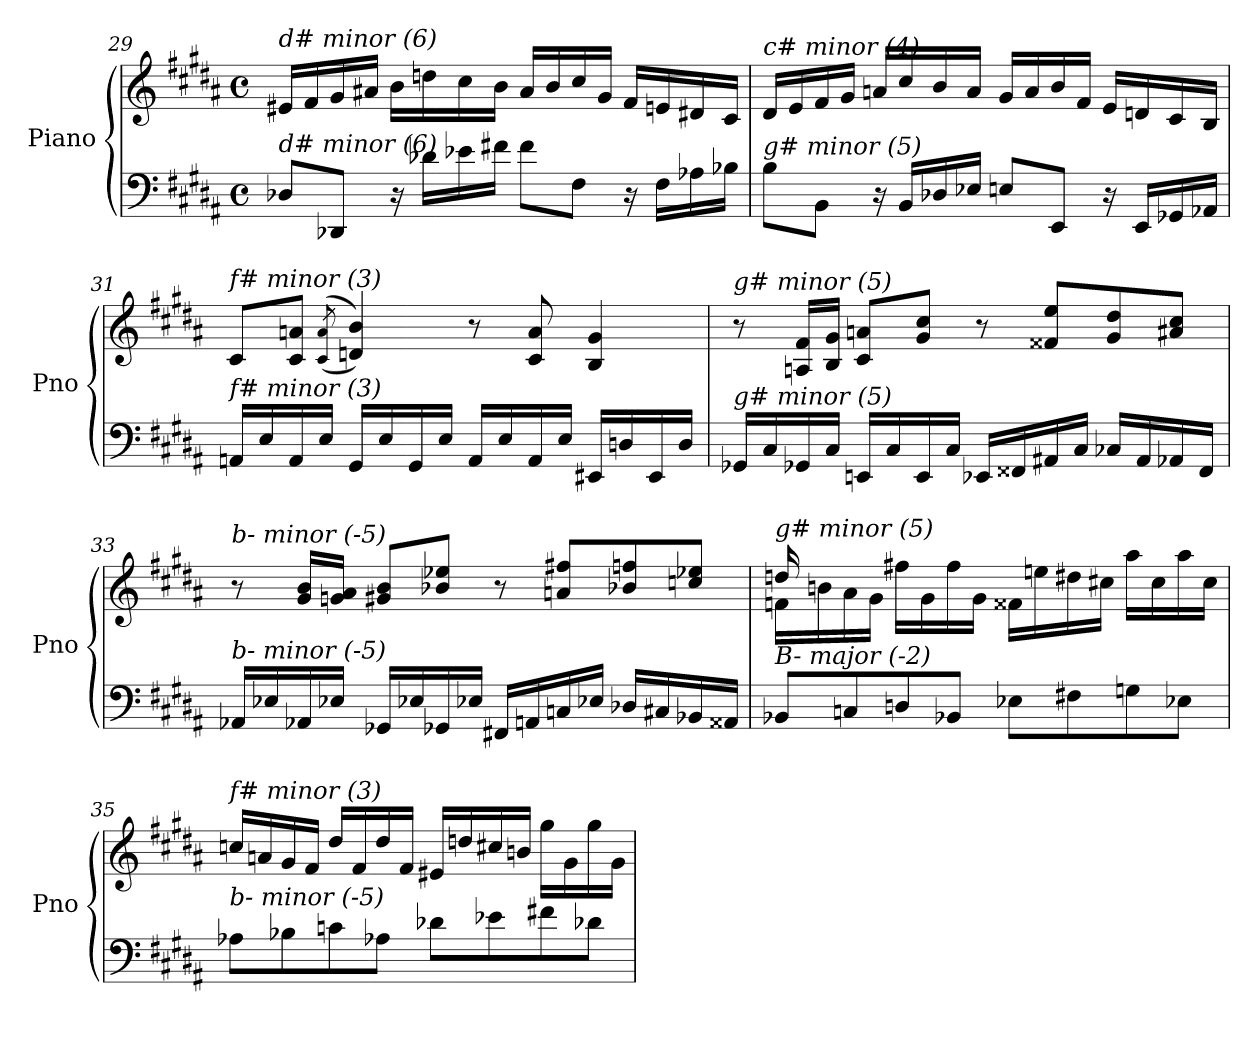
**kern	**kern
*part1	*part1
*staff2	*staff1
*I"Piano	*
*I'Pno	*
*clefF4	*clefG2
*k[f#c#g#d#a#]	*k[f#c#g#d#a#]
*M4/4	*M4/4
*met(c)	*met(c)
=29	=29
!	!LO:TX:i:t=d# minor (6)
!LO:TX:i:t=d# minor (6)	!
8D-Xi/L	16e#X/LL
.	16f#/
8DD-Xi/J	16g#/
.	16a#X/JJ
16r	16b\LL
16d-Xi\LL	16ddn\
16e-Xi\	16cc#\
16f#Xi\JJ	16b\JJ
8f#\L	16a#/LL
.	16b/
8F#\J	16cc#/
.	16g#/JJ
16r	16f#/LL
16F#\LL	16en/
16A-Xi\	16d#X/
16B-Xi\JJ	16c#/JJ
=30	=30
!	!LO:TX:i:t=c# minor (4)
!LO:TX:i:t=g# minor (5)	!
8B\L	16d#/LL
.	16e/
8BB\J	16f#/
.	16g#/JJ
16r	16an/LL
16BB/LL	16cc#/
16D-Xi/	16b/
16E-Xi/JJ	16a/JJ
8E/L	16g#/LL
.	16a/
8EE/J	16b/
.	16f#/JJ
16r	16e/LL
16EE/LL	16dn/
16GG-Xi/	16c#/
16AA-Xi/JJ	16B/JJ
!!LO:LB:g=z
=31	=31
!	!LO:TX:i:t=f# minor (3)
!LO:TX:i:t=f# minor (3)	!
16AAn/LL	8c#/L
16E/	.
16AA/	8c#/ 8an/J
16E/JJ	.
.	((>8qc#/ 8qa/
16GG#/LL	4dn/ 4b/))
16E/	.
16GG#/	.
16E/JJ	.
16AA/LL	8r
16E/	.
16AA/	8c#/ 8a/
16E/JJ	.
16EE#X/LL	4B/ 4g#/
16Dn/	.
16EE#/	.
16D/JJ	.
=32	=32
!	!LO:TX:i:t=g# minor (5)
!LO:TX:i:t=g# minor (5)	!
16GG-Xi/LL	8r
16C#/	.
16GG-Xi/	16An/ 16f#/LL
16C#/JJ	16B/ 16g#/JJ
16EEn/LL	8c#/ 8an/L
16C#/	.
16EE/	8g#/ 8cc#/J
16C#/JJ	.
16EE-Xi/LL	8r
16FF##X/	.
16AA#X/	8f##X/ 8ee/L
16C#/JJ	.
16C-Xi/LL	8g#/ 8dd#/
16AA#/	.
16AA-Xi/	8a#X/ 8cc#/J
16FF##/JJ	.
=33	=33
!	!LO:TX:i:t=b- minor (-5)
!LO:TX:i:t=b- minor (-5)	!
16AA-Xi/LL	8r
16E-Xi/	.
16AA-Xi/	16g#/ 16b/LL
16E-Xi/JJ	16gni/ 16a#/JJ
16GG-Xi/LL	8g#/ 8b/L
16E-Xi/	.
16GG-Xi/	8b-Xi/ 8ee-Xi/J
16E-Xi/JJ	.
16FF#Xi/LL	8r
16AAni/	.
16Cni/	8ani/ 8ff#X/L
16E-Xi/JJ	.
16D-Xi/LL	8b-Xi/ 8ffni/
16C#i/	.
16BB-Xi/	8ccni/ 8ee-Xi/J
16AA##i/JJ	.
!!LO:PB:g=z
=34	=34
*^	*^
!	!	!LO:TX:i:t=g# minor (5)	!
!LO:TX:i:t=B- major (-2)	!	!	!
16ryy	8BB-Xi/L	16fni\LL	16ddni/
2...ryy	.	16bn\	2...ryy
.	8Cni/	16a#\	.
.	.	16g#\JJ	.
.	8Dni/	16ff#Xi\LL	.
.	.	16g#\	.
.	8BB-Xi/J	16ff#i\	.
.	.	16g#\JJ	.
.	8E-Xi\L	16f##X\LL	.
.	.	16een\	.
.	8F#Xi\	16dd#\	.
.	.	16cc#X\JJ	.
.	8Gni\	16aa#\LL	.
.	.	16cc#\	.
.	8E-Xi\J	16aa#\	.
.	.	16cc#\JJ	.
*v	*v	*	*
*	*v	*v
=35	=35
!	!LO:TX:i:t=f# minor (3)
!LO:TX:i:t=b- minor (-5)	!
8A-Xi\L	16ccni/LL
.	16an/
8B-Xi\	16g#/
.	16f#/JJ
8cni\	16dd#/LL
.	16f#/
8A-Xi\J	16dd#/
.	16f#/JJ
8d-Xi\L	16e#X/LL
.	16ddn/
8e-Xi\	16cc#/
.	16bn/JJ
8f#Xi\	16gg#\LL
.	16g#\
8d-Xi\J	16gg#\
.	16g#\JJ
=	=
*-	*-
